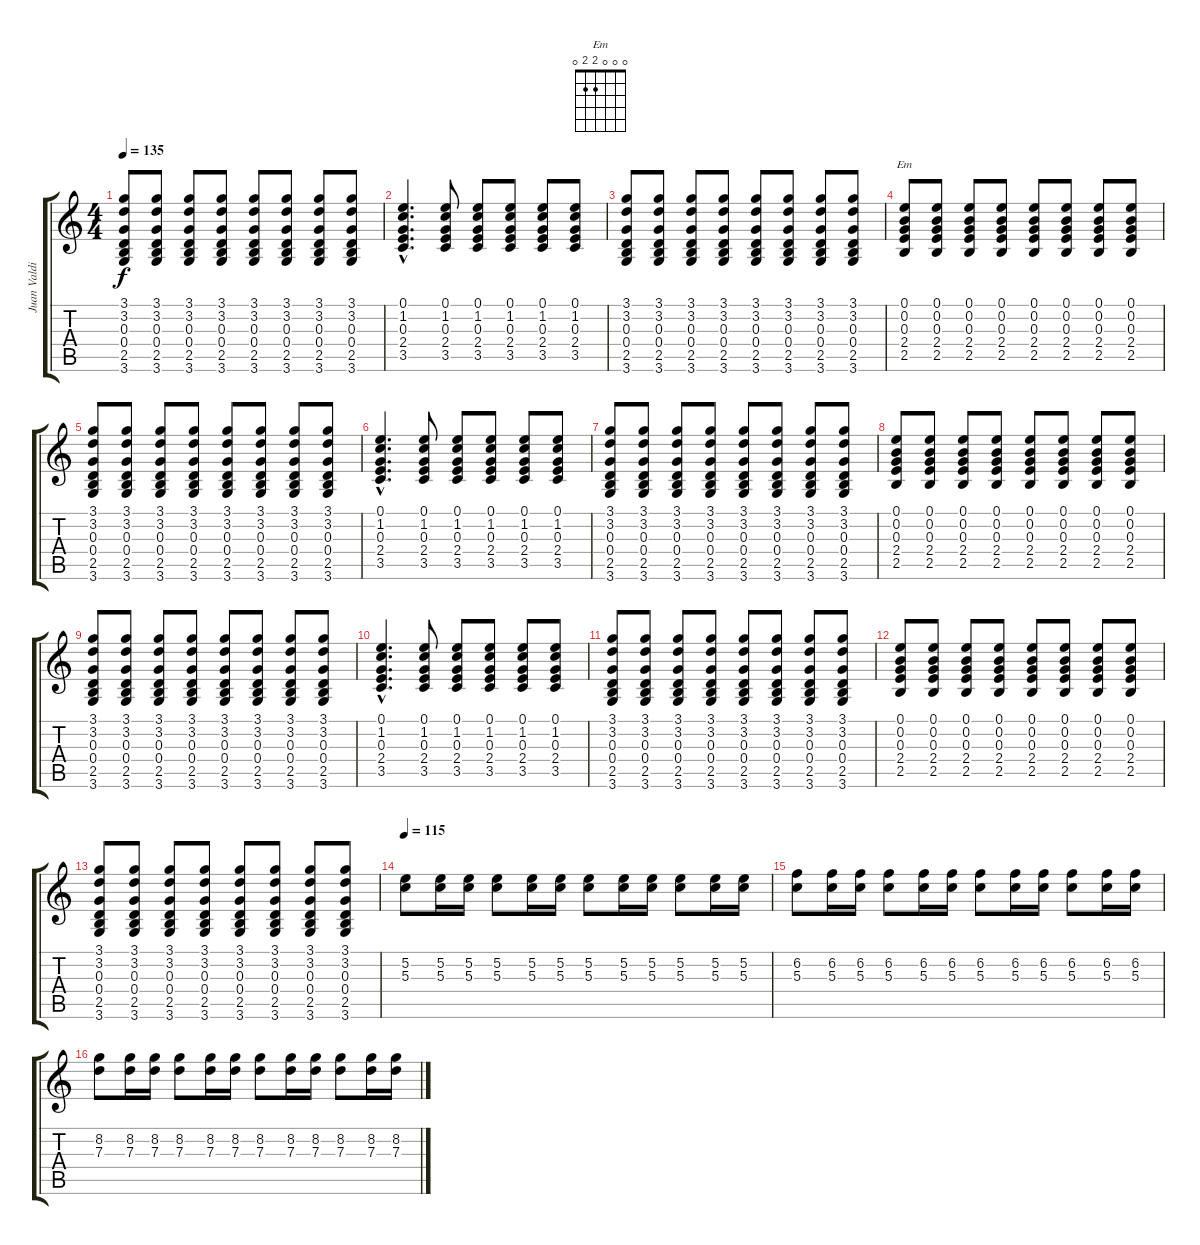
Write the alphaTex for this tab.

\track ("Juan Valdivia" "Juan Valdi") {instrument electricguitarjazz}
\staff {score tabs}
\tuning (E4 B3 G3 D3 A2 E2) {hide}
\chord ("Em" 0 0 0 2 2 0)
\ts (4 4)
\tempo 135
\clef g2
\ks c
(3.1 3.2 0.3 0.4 2.5 3.6).8{dy f} (3.1 3.2 0.3 0.4 2.5 3.6).8 (3.1 3.2 0.3 0.4 2.5 3.6).8 (3.1 3.2 0.3 0.4 2.5 3.6).8 (3.1 3.2 0.3 0.4 2.5 3.6).8 (3.1 3.2 0.3 0.4 2.5 3.6).8 (3.1 3.2 0.3 0.4 2.5 3.6).8 (3.1 3.2 0.3 0.4 2.5 3.6).8 |
(0.1{hac} 1.2{hac} 0.3{hac} 2.4{hac} 3.5{hac}).4{d} (0.1 1.2 0.3 2.4 3.5).8 (0.1 1.2 0.3 2.4 3.5).8 (0.1 1.2 0.3 2.4 3.5).8 (0.1 1.2 0.3 2.4 3.5).8 (0.1 1.2 0.3 2.4 3.5).8 |
(3.1 3.2 0.3 0.4 2.5 3.6).8 (3.1 3.2 0.3 0.4 2.5 3.6).8 (3.1 3.2 0.3 0.4 2.5 3.6).8 (3.1 3.2 0.3 0.4 2.5 3.6).8 (3.1 3.2 0.3 0.4 2.5 3.6).8 (3.1 3.2 0.3 0.4 2.5 3.6).8 (3.1 3.2 0.3 0.4 2.5 3.6).8 (3.1 3.2 0.3 0.4 2.5 3.6).8 |
(0.1 0.2 0.3 2.4 2.5).8{ch "Em"} (0.1 0.2 0.3 2.4 2.5).8 (0.1 0.2 0.3 2.4 2.5).8 (0.1 0.2 0.3 2.4 2.5).8 (0.1 0.2 0.3 2.4 2.5).8 (0.1 0.2 0.3 2.4 2.5).8 (0.1 0.2 0.3 2.4 2.5).8 (0.1 0.2 0.3 2.4 2.5).8 |
(3.1 3.2 0.3 0.4 2.5 3.6).8 (3.1 3.2 0.3 0.4 2.5 3.6).8 (3.1 3.2 0.3 0.4 2.5 3.6).8 (3.1 3.2 0.3 0.4 2.5 3.6).8 (3.1 3.2 0.3 0.4 2.5 3.6).8 (3.1 3.2 0.3 0.4 2.5 3.6).8 (3.1 3.2 0.3 0.4 2.5 3.6).8 (3.1 3.2 0.3 0.4 2.5 3.6).8 |
(0.1{hac} 1.2{hac} 0.3{hac} 2.4{hac} 3.5{hac}).4{d} (0.1 1.2 0.3 2.4 3.5).8 (0.1 1.2 0.3 2.4 3.5).8 (0.1 1.2 0.3 2.4 3.5).8 (0.1 1.2 0.3 2.4 3.5).8 (0.1 1.2 0.3 2.4 3.5).8 |
(3.1 3.2 0.3 0.4 2.5 3.6).8 (3.1 3.2 0.3 0.4 2.5 3.6).8 (3.1 3.2 0.3 0.4 2.5 3.6).8 (3.1 3.2 0.3 0.4 2.5 3.6).8 (3.1 3.2 0.3 0.4 2.5 3.6).8 (3.1 3.2 0.3 0.4 2.5 3.6).8 (3.1 3.2 0.3 0.4 2.5 3.6).8 (3.1 3.2 0.3 0.4 2.5 3.6).8 |
(0.1 0.2 0.3 2.4 2.5).8 (0.1 0.2 0.3 2.4 2.5).8 (0.1 0.2 0.3 2.4 2.5).8 (0.1 0.2 0.3 2.4 2.5).8 (0.1 0.2 0.3 2.4 2.5).8 (0.1 0.2 0.3 2.4 2.5).8 (0.1 0.2 0.3 2.4 2.5).8 (0.1 0.2 0.3 2.4 2.5).8 |
(3.1 3.2 0.3 0.4 2.5 3.6).8 (3.1 3.2 0.3 0.4 2.5 3.6).8 (3.1 3.2 0.3 0.4 2.5 3.6).8 (3.1 3.2 0.3 0.4 2.5 3.6).8 (3.1 3.2 0.3 0.4 2.5 3.6).8 (3.1 3.2 0.3 0.4 2.5 3.6).8 (3.1 3.2 0.3 0.4 2.5 3.6).8 (3.1 3.2 0.3 0.4 2.5 3.6).8 |
(0.1{hac} 1.2{hac} 0.3{hac} 2.4{hac} 3.5{hac}).4{d} (0.1 1.2 0.3 2.4 3.5).8 (0.1 1.2 0.3 2.4 3.5).8 (0.1 1.2 0.3 2.4 3.5).8 (0.1 1.2 0.3 2.4 3.5).8 (0.1 1.2 0.3 2.4 3.5).8 |
(3.1 3.2 0.3 0.4 2.5 3.6).8 (3.1 3.2 0.3 0.4 2.5 3.6).8 (3.1 3.2 0.3 0.4 2.5 3.6).8 (3.1 3.2 0.3 0.4 2.5 3.6).8 (3.1 3.2 0.3 0.4 2.5 3.6).8 (3.1 3.2 0.3 0.4 2.5 3.6).8 (3.1 3.2 0.3 0.4 2.5 3.6).8 (3.1 3.2 0.3 0.4 2.5 3.6).8 |
(0.1 0.2 0.3 2.4 2.5).8 (0.1 0.2 0.3 2.4 2.5).8 (0.1 0.2 0.3 2.4 2.5).8 (0.1 0.2 0.3 2.4 2.5).8 (0.1 0.2 0.3 2.4 2.5).8 (0.1 0.2 0.3 2.4 2.5).8 (0.1 0.2 0.3 2.4 2.5).8 (0.1 0.2 0.3 2.4 2.5).8 |
(3.1 3.2 0.3 0.4 2.5 3.6).8 (3.1 3.2 0.3 0.4 2.5 3.6).8 (3.1 3.2 0.3 0.4 2.5 3.6).8 (3.1 3.2 0.3 0.4 2.5 3.6).8 (3.1 3.2 0.3 0.4 2.5 3.6).8 (3.1 3.2 0.3 0.4 2.5 3.6).8 (3.1 3.2 0.3 0.4 2.5 3.6).8 (3.1 3.2 0.3 0.4 2.5 3.6).8 |
\tempo 115
(5.2 5.3).8 (5.2 5.3).16 (5.2 5.3).16 (5.2 5.3).8 (5.2 5.3).16 (5.2 5.3).16 (5.2 5.3).8 (5.2 5.3).16 (5.2 5.3).16 (5.2 5.3).8 (5.2 5.3).16 (5.2 5.3).16 |
(6.2 5.3).8 (6.2 5.3).16 (6.2 5.3).16 (6.2 5.3).8 (6.2 5.3).16 (6.2 5.3).16 (6.2 5.3).8 (6.2 5.3).16 (6.2 5.3).16 (6.2 5.3).8 (6.2 5.3).16 (6.2 5.3).16 |
(8.2 7.3).8 (8.2 7.3).16 (8.2 7.3).16 (8.2 7.3).8 (8.2 7.3).16 (8.2 7.3).16 (8.2 7.3).8 (8.2 7.3).16 (8.2 7.3).16 (8.2 7.3).8 (8.2 7.3).16 (8.2 7.3).16
